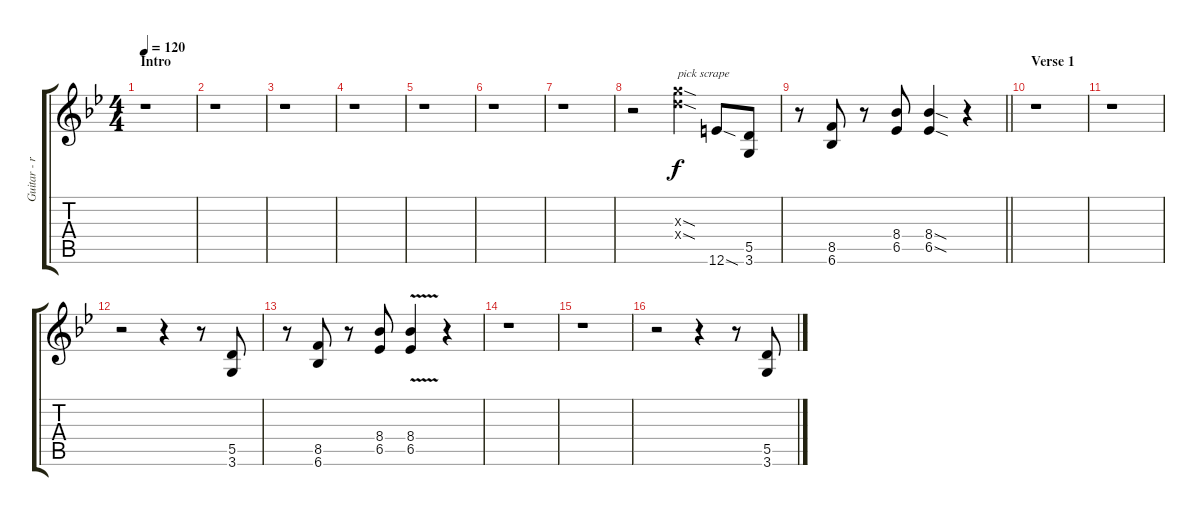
\track ("Guitar - right" "Guitar - r") {instrument distortionguitar}
\staff {score tabs}
\tuning (E4 B3 G3 D3 A2 E2) {hide}
\ts (4 4)
\section ("" "Intro")
\tempo 120
\clef g2
\ks bb
r.1{dy f instrument distortionguitar} |
r.1 |
r.1 |
r.1 |
r.1 |
r.1 |
r.1 |
r.2 (12.3{sod x} 12.4{sod x}).4{txt "pick scrape"} 12.6{sod}.8 (5.5 3.6).8 |
\barLineRight lightlight
r.8 (8.5 6.6).8 r.8 (8.4 6.5).8 (8.4{sod} 6.5{sod}).4 r.4 |
\section ("" "Verse 1")
r.1 |
r.1 |
r.2 r.4 r.8 (5.5 3.6).8 |
r.8 (8.5 6.6).8 r.8 (8.4 6.5).8 (8.4{v} 6.5{v}).4 r.4 |
r.1 |
r.1 |
r.2 r.4 r.8 (5.5 3.6).8
